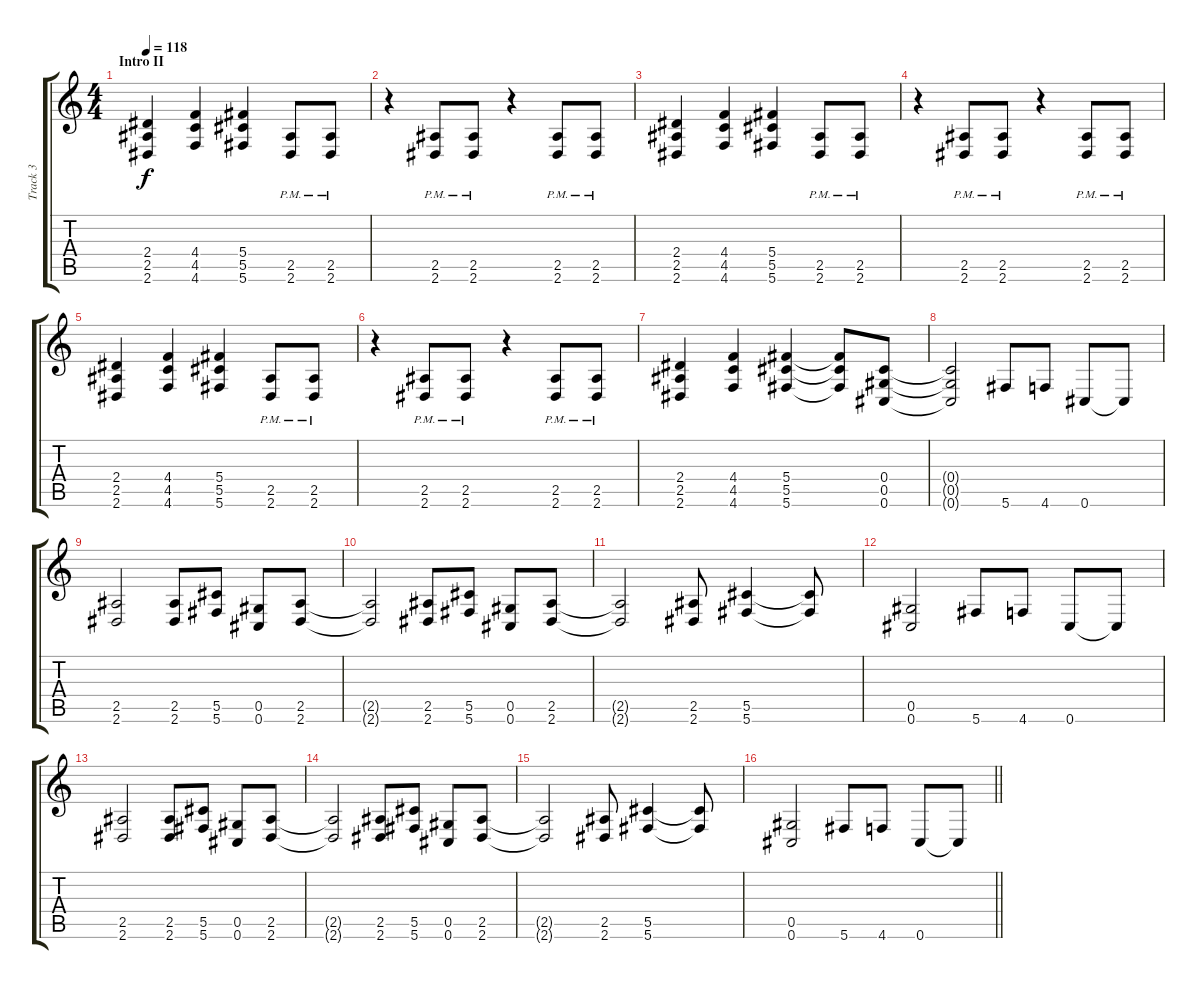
\track ("Track 3" "Track 3") {instrument distortionguitar}
\staff {score tabs}
\tuning (Eb4 Bb3 Gb3 Db3 Ab2 Db2) {hide}
\ts (4 4)
\section ("" "Intro II")
\tempo 118
\clef g2
\ks c
(2.4 2.5 2.6).4{dy f} (4.4 4.5 4.6).4 (5.4 5.5 5.6).4 (2.5{pm} 2.6{pm}).8 (2.5{pm} 2.6{pm}).8 |
r.4 (2.5{pm} 2.6{pm}).8 (2.5{pm} 2.6{pm}).8 r.4 (2.5{pm} 2.6{pm}).8 (2.5{pm} 2.6{pm}).8 |
(2.4 2.5 2.6).4 (4.4 4.5 4.6).4 (5.4 5.5 5.6).4 (2.5{pm} 2.6{pm}).8 (2.5{pm} 2.6{pm}).8 |
r.4 (2.5{pm} 2.6{pm}).8 (2.5{pm} 2.6{pm}).8 r.4 (2.5{pm} 2.6{pm}).8 (2.5{pm} 2.6{pm}).8 |
(2.4 2.5 2.6).4 (4.4 4.5 4.6).4 (5.4 5.5 5.6).4 (2.5{pm} 2.6{pm}).8 (2.5{pm} 2.6{pm}).8 |
r.4 (2.5{pm} 2.6{pm}).8 (2.5{pm} 2.6{pm}).8 r.4 (2.5{pm} 2.6{pm}).8 (2.5{pm} 2.6{pm}).8 |
(2.4 2.5 2.6).4 (4.4 4.5 4.6).4 (5.4 5.5 5.6).4 (5.4{t} 5.5{t} 5.6{t}).8 (0.4 0.5 0.6).8 |
(0.4{t} 0.5{t} 0.6{t}).2 5.6.8 4.6.8 0.6.8 0.6{t}.8 |
(2.5 2.6).2 (2.5 2.6).8 (5.5 5.6).8 (0.5 0.6).8 (2.5 2.6).8 |
(2.5{t} 2.6{t}).2 (2.5 2.6).8 (5.5 5.6).8 (0.5 0.6).8 (2.5 2.6).8 |
(2.5{t} 2.6{t}).2 (2.5 2.6).8 (5.5 5.6).4 (5.5{t} 5.6{t}).8 |
(0.5 0.6).2 5.6.8 4.6.8 0.6.8 0.6{t}.8 |
(2.5 2.6).2 (2.5 2.6).8 (5.5 5.6).8 (0.5 0.6).8 (2.5 2.6).8 |
(2.5{t} 2.6{t}).2 (2.5 2.6).8 (5.5 5.6).8 (0.5 0.6).8 (2.5 2.6).8 |
(2.5{t} 2.6{t}).2 (2.5 2.6).8 (5.5 5.6).4 (5.5{t} 5.6{t}).8 |
\barLineRight lightlight
(0.5 0.6).2 5.6.8 4.6.8 0.6.8 0.6{t}.8
